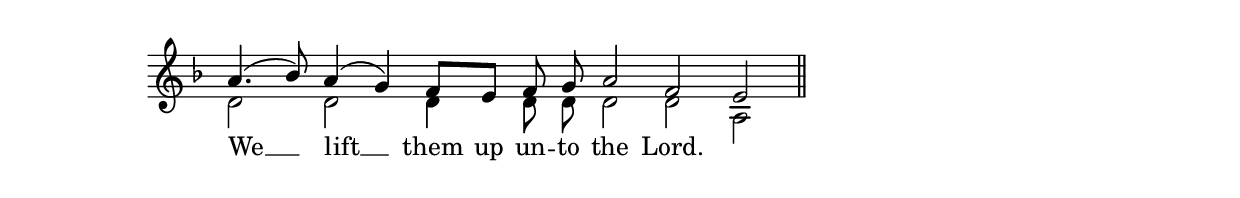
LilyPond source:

\version "2.24.4"




keyTime = { \key f \major}
cadenzaMeasure = {
  \cadenzaOff
  \partial 1024 s1024
  \cadenzaOn

}

SopMusic    = \relative { 
    \override Score.BarNumber.break-visibility = #all-visible
    \cadenzaOn
    a'4.( bes8) a4( g) f8[ e] f g a2 f e \cadenzaMeasure \section

}

BassMusic   = \relative {
    \override Score.BarNumber.break-visibility = #all-visible
    \cadenzaOn
    d'2 d d4 d8 d d2 d a \cadenzaMeasure \section
}

VerseOne = \lyricmode {
    We __ lift __ them up un -- to the Lord.
    }


\score {
    \new Staff \with {midiInstrument = "choir aahs"} <<
        \clef "treble"
        \new Voice = "Sop"  { \voiceOne \keyTime \SopMusic}
        \new Voice = "Bass"  { \voiceTwo \keyTime \BassMusic}

        \new Lyrics \lyricsto "Sop" { \VerseOne }
    >>
    \layout {
    \context {
        \Score
            \omit BarNumber
            \override SpacingSpanner.common-shortest-duration = #(ly:make-moment 1/16)

    }
    \context {
        \Staff
            \remove Time_signature_engraver
    }
    \context {
        \Lyrics
            \override LyricSpace.minimum-distance = #1.0
    }
    }
    \midi {
        \tempo 4 = 120
    }
}





